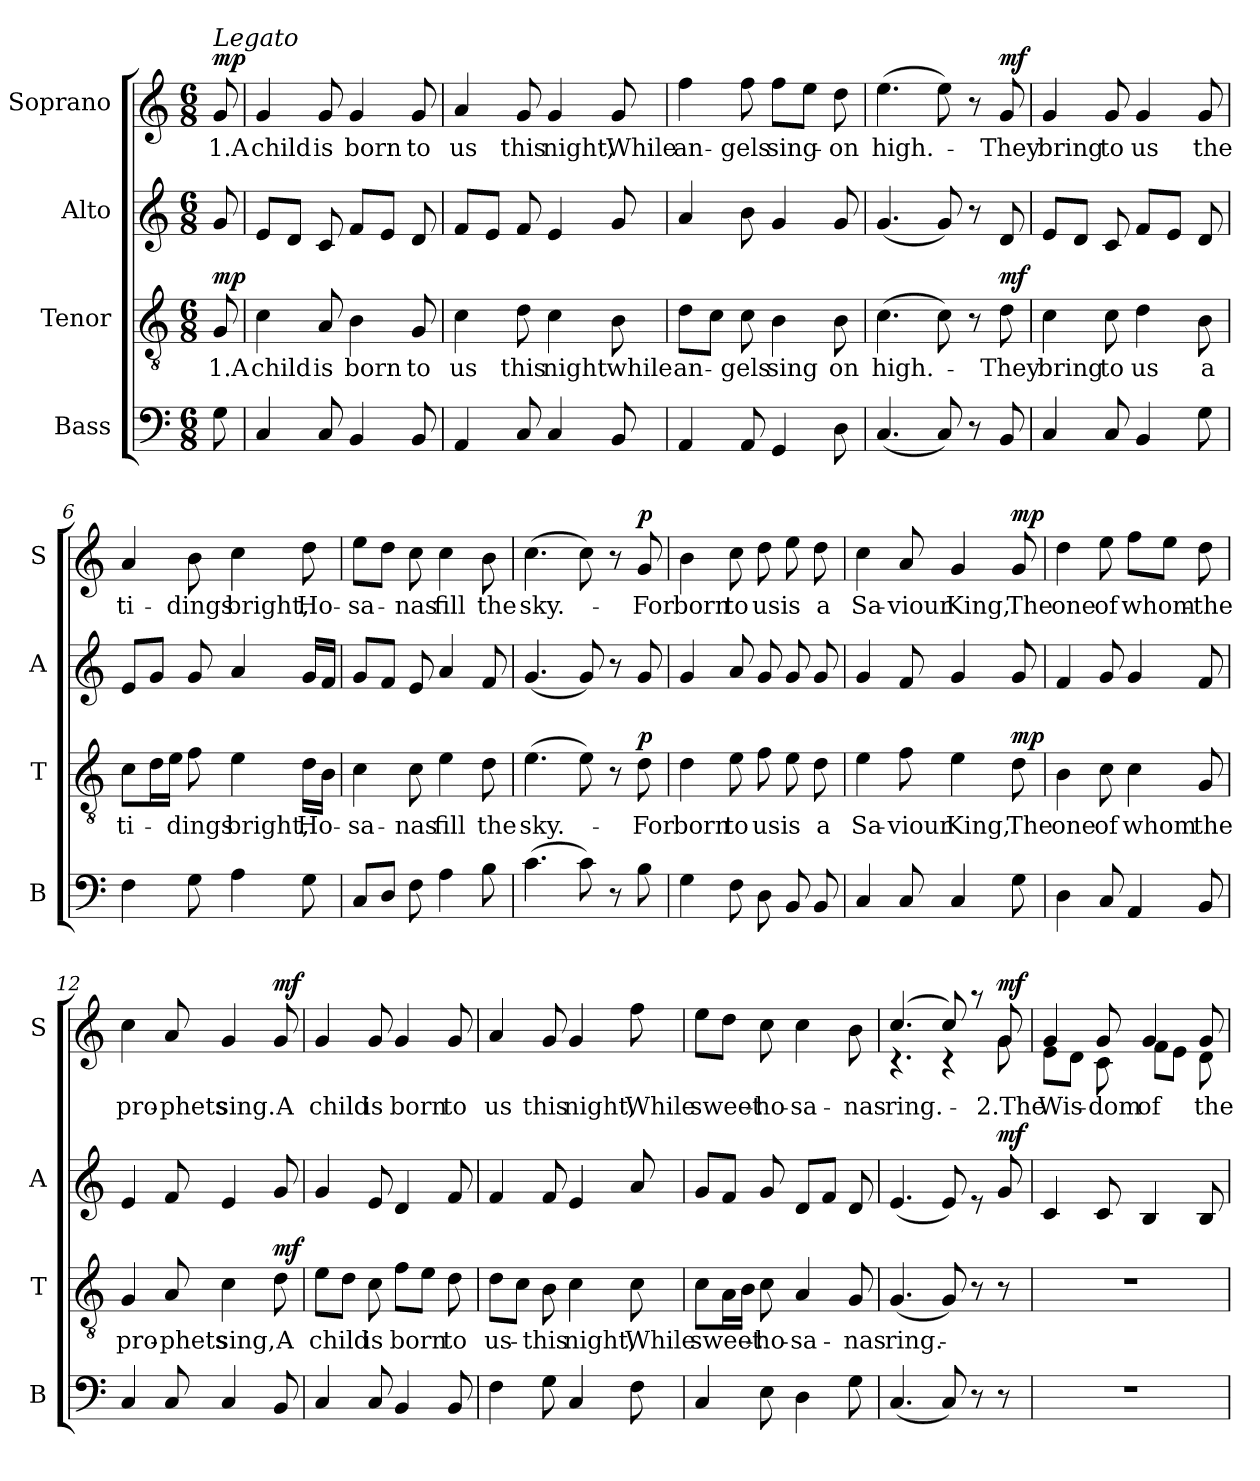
**kern	**kern	**text	**dynam	**kern	**dynam	**kern	**text	**dynam
*part4	*part3	*part3	*part3	*part2	*part2	*part1	*part1	*part1
*staff4	*staff3	*staff3	*staff3	*staff2	*staff2	*staff1	*staff1	*staff1
*I"Bass	*I"Tenor	*	*	*I"Alto	*	*I"Soprano	*	*
*I'B	*I'T	*	*	*I'A	*	*I'S	*	*
*clefF4	*clefGv2	*	*	*clefG2	*	*clefG2	*	*
*k[]	*k[]	*	*	*k[]	*	*k[]	*	*
*C:	*C:	*	*	*C:	*	*C:	*	*
*M6/8	*M6/8	*	*	*M6/8	*	*M6/8	*	*
=	=	=	=	=	=	=	=	=
!	!	!	!	!	!	!LO:TX:a:i:t=Legato	!	!
!	!	!	!LO:DY:a	!	!	!	!	!LO:DY:a
8G\	8G/	1.A	mp	8g/	.	8g/	1.A	mp
=1	=1	=1	=1	=1	=1	=1	=1	=1
4C/	4c\	child	.	8e/L	.	4g/	child	.
.	.	.	.	8d/J	.	.	.	.
8C/	8A/	is	.	8c/	.	8g/	is	.
4BB/	4B\	born	.	8f/L	.	4g/	born	.
.	.	.	.	8e/J	.	.	.	.
8BB/	8G/	to	.	8d/	.	8g/	to	.
=2	=2	=2	=2	=2	=2	=2	=2	=2
4AA/	4c\	us	.	8f/L	.	4a/	us	.
.	.	.	.	8e/J	.	.	.	.
8C/	8d\	this	.	8f/	.	8g/	this	.
4C/	4c\	night	.	4e/	.	4g/	night,	.
8BB/	8B\	while	.	8g/	.	8g/	While	.
=3	=3	=3	=3	=3	=3	=3	=3	=3
4AA/	8d\L	an-	.	4a/	.	4ff\	an-	.
.	8c\J	.	.	.	.	.	.	.
8AA/	8c\	-gels	.	8b\	.	8ff\	-gels	.
4GG/	4B\	sing	.	4g/	.	8ff\L	sing-	.
.	.	.	.	.	.	8ee\J	.	.
8D\	8B\	on	.	8g/	.	8dd\	-on	.
!!LO:LB:g=z
=4	=4	=4	=4	=4	=4	=4	=4	=4
(4.C/	(4.c\	high.-	.	(4.g/	.	(4.ee\	high.-	.
8C/)	8c\)	.	.	8g/)	.	8ee\)	.	.
8r	8r	.	.	8r	.	8r	.	.
!	!	!	!LO:DY:a	!	!	!	!	!LO:DY:a
8BB/	8d\	-They	mf	8d/	.	8g/	-They	mf
=5	=5	=5	=5	=5	=5	=5	=5	=5
4C/	4c\	bring	.	8e/L	.	4g/	bring	.
.	.	.	.	8d/J	.	.	.	.
8C/	8c\	to	.	8c/	.	8g/	to	.
4BB/	4d\	us	.	8f/L	.	4g/	us	.
.	.	.	.	8e/J	.	.	.	.
8G\	8B\	a	.	8d/	.	8g/	the	.
=6	=6	=6	=6	=6	=6	=6	=6	=6
4F\	8c\L	ti-	.	8e/L	.	4a/	ti-	.
.	16d\L	.	.	8g/J	.	.	.	.
.	16e\JJ	.	.	.	.	.	.	.
8G\	8f\	-dings	.	8g/	.	8b\	-dings	.
4A\	4e\	bright,	.	4a/	.	4cc\	bright,	.
8G\	16d\LL	Ho-	.	16g/LL	.	8dd\	Ho-	.
.	16B\JJ	.	.	16f/JJ	.	.	.	.
=7	=7	=7	=7	=7	=7	=7	=7	=7
8C/L	4c\	-sa-	.	8g/L	.	8ee\L	-sa-	.
8D/J	.	.	.	8f/J	.	8dd\J	.	.
8F\	8c\	-nas	.	8e/	.	8cc\	-nas	.
4A\	4e\	fill	.	4a/	.	4cc\	fill	.
8B\	8d\	the	.	8f/	.	8b\	the	.
!!LO:PB:g=z
=8	=8	=8	=8	=8	=8	=8	=8	=8
(4.c\	(4.e\	sky.-	.	(4.g/	.	(4.cc\	sky.-	.
8c\)	8e\)	.	.	8g/)	.	8cc\)	.	.
8r	8r	.	.	8r	.	8r	.	.
!	!	!	!LO:DY:a	!	!	!	!	!LO:DY:a
8B\	8d\	-For	p	8g/	.	8g/	-For	p
=9	=9	=9	=9	=9	=9	=9	=9	=9
4G\	4d\	born	.	4g/	.	4b\	born	.
8F\	8e\	to	.	8a/	.	8cc\	to	.
8D\	8f\	us	.	8g/	.	8dd\	us	.
8BB/	8e\	is	.	8g/	.	8ee\	is	.
8BB/	8d\	a	.	8g/	.	8dd\	a	.
=10	=10	=10	=10	=10	=10	=10	=10	=10
4C/	4e\	Sa-	.	4g/	.	4cc\	Sa-	.
8C/	8f\	-viour	.	8f/	.	8a/	-viour	.
4C/	4e\	King,	.	4g/	.	4g/	King,	.
!	!	!	!LO:DY:a	!	!	!	!	!LO:DY:a
8G\	8d\	The	mp	8g/	.	8g/	The	mp
=11	=11	=11	=11	=11	=11	=11	=11	=11
4D\	4B\	one	.	4f/	.	4dd\	one	.
8C/	8c\	of	.	8g/	.	8ee\	of	.
4AA/	4c\	whom	.	4g/	.	8ff\L	whom-	.
.	.	.	.	.	.	8ee\J	.	.
8BB/	8G/	the	.	8f/	.	8dd\	-the	.
!!LO:LB:g=z
=12	=12	=12	=12	=12	=12	=12	=12	=12
4C/	4G/	pro-	.	4e/	.	4cc\	pro-	.
8C/	8A/	-phets	.	8f/	.	8a/	-phets	.
4C/	4c\	sing,	.	4e/	.	4g/	sing.	.
!	!	!	!LO:DY:a	!	!	!	!	!LO:DY:a
8BB/	8d\	A	mf	8g/	.	8g/	A	mf
=13	=13	=13	=13	=13	=13	=13	=13	=13
4C/	8e\L	child	.	4g/	.	4g/	child	.
.	8d\J	.	.	.	.	.	.	.
8C/	8c\	is	.	8e/	.	8g/	is	.
4BB/	8f\L	born	.	4d/	.	4g/	born	.
.	8e\J	.	.	.	.	.	.	.
8BB/	8d\	to	.	8f/	.	8g/	to	.
=14	=14	=14	=14	=14	=14	=14	=14	=14
4F\	8d\L	us-	.	4f/	.	4a/	us	.
.	8c\J	.	.	.	.	.	.	.
8G\	8B\	-this	.	8f/	.	8g/	this	.
4C/	4c\	night,	.	4e/	.	4g/	night,	.
8F\	8c\	While	.	8a/	.	8ff\	While	.
=15	=15	=15	=15	=15	=15	=15	=15	=15
4C/	8c\L	sweet-	.	8g/L	.	8ee\L	sweet-	.
.	16A\L	.	.	8f/J	.	8dd\J	.	.
.	16B\JJ	.	.	.	.	.	.	.
8E\	8c\	-ho-	.	8g/	.	8cc\	-ho-	.
4D\	4A/	-sa-	.	8d/L	.	4cc\	-sa-	.
.	.	.	.	8f/J	.	.	.	.
8G\	8G/	-nas	.	8d/	.	8b\	-nas	.
!!LO:PB:g=z
=16	=16	=16	=16	=16	=16	=16	=16	=16
*	*	*	*	*	*	*^	*	*
(4.C/	(4.G/	ring.-	.	(4.e/	.	(4.cc/	4.rc	ring.-	.
(8C/)	8G/)	.	.	8e/)	.	8cc/)	4rc	.	.
8r	8r	.	.	8rd	.	8raa	.	.	.
!	!	!	!	!	!LO:DY:a	!	!	!	!LO:DY:a
8r	8r	.	.	8g/	mf	8g/	8g\	-2.The	mf
=17	=17	=17	=17	=17	=17	=17	=17	=17	=17
2.r	2.r	.	.	4c/	.	4g/	8e\L	Wis-	.
.	.	.	.	.	.	.	8d\J	.	.
.	.	.	.	8c/	.	8g/	8c\	-dom	.
.	.	.	.	4B/	.	4g/	8f\L	of	.
.	.	.	.	.	.	.	8e\J	.	.
.	.	.	.	8B/	.	8g/	8d\	the	.
*	*	*	*	*	*	*v	*v	*	*
=	=	=	=	=	=	=	=	=
*-	*-	*-	*-	*-	*-	*-	*-	*-
